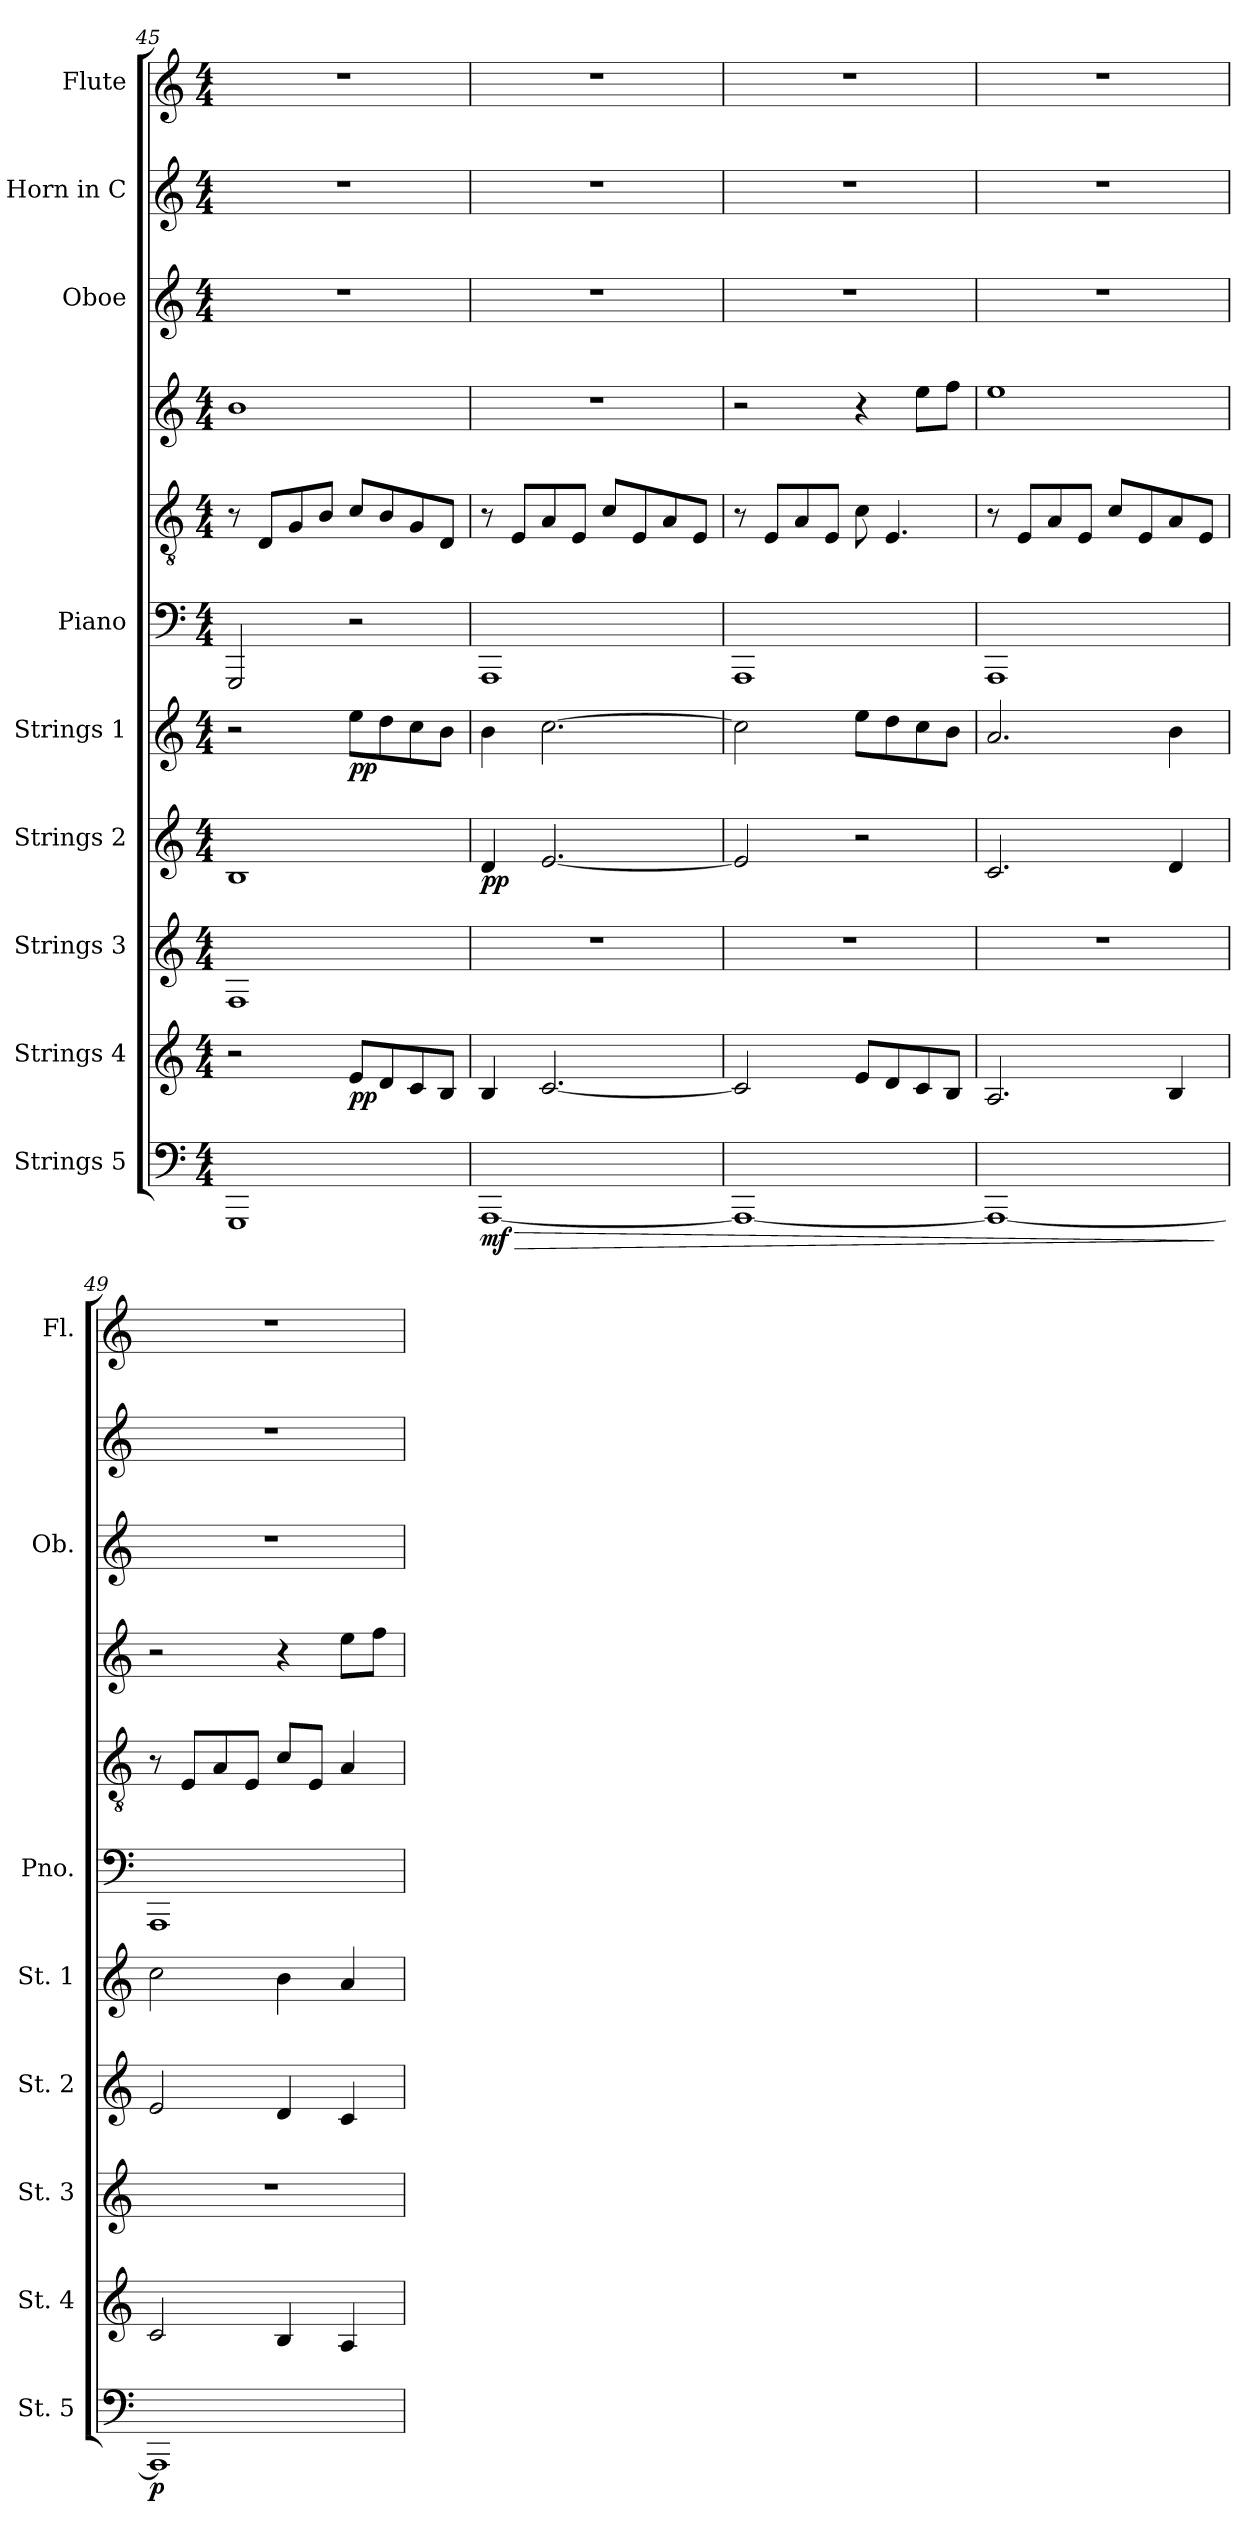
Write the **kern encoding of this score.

**kern	**dynam	**kern	**dynam	**kern	**kern	**dynam	**kern	**dynam	**kern	**kern	**kern	**kern	**kern	**kern
*part9	*part9	*part8	*part8	*part7	*part6	*part6	*part5	*part5	*part4	*part4	*part4	*part3	*part2	*part1
*staff11	*staff11	*staff10	*staff10	*staff9	*staff8	*staff8	*staff7	*staff7	*staff6	*staff5	*staff4	*staff3	*staff2	*staff1
*I"Strings 5	*	*I"Strings 4	*	*I"Strings 3	*I"Strings 2	*	*I"Strings 1	*	*I"Piano	*	*	*I"Oboe	*I"Horn in C	*I"Flute
*I'St. 5	*	*I'St. 4	*	*I'St. 3	*I'St. 2	*	*I'St. 1	*	*I'Pno.	*	*	*I'Ob.	*	*I'Fl.
*clefF4	*	*clefG2	*	*clefG2	*clefG2	*	*clefG2	*	*clefF4	*clefGv2	*clefG2	*clefG2	*clefG2	*clefG2
*	*	*	*	*	*	*	*	*	*	*	*	*	*ITrd7c12	*
*k[]	*	*k[]	*	*k[]	*k[]	*	*k[]	*	*k[]	*k[]	*k[]	*k[]	*k[]	*k[]
*M4/4	*	*M4/4	*	*M4/4	*M4/4	*	*M4/4	*	*M4/4	*M4/4	*M4/4	*M4/4	*M4/4	*M4/4
=45	=45	=45	=45	=45	=45	=45	=45	=45	=45	=45	=45	=45	=45	=45
1GGG	.	2r	.	1F	1B	.	2r	.	2GGG/	8r	1b	1r	1r	1r
.	.	.	.	.	.	.	.	.	.	8D/L	.	.	.	.
.	.	.	.	.	.	.	.	.	.	8G/	.	.	.	.
.	.	.	.	.	.	.	.	.	.	8B/J	.	.	.	.
!	!	!	!LO:DY:b	!	!	!	!	!LO:DY:b	!	!	!	!	!	!
.	.	8e/L	pp	.	.	.	8ee\L	pp	2r	8c/L	.	.	.	.
.	.	8d/	.	.	.	.	8dd\	.	.	8B/	.	.	.	.
.	.	8c/	.	.	.	.	8cc\	.	.	8G/	.	.	.	.
.	.	8B/J	.	.	.	.	8b\J	.	.	8D/J	.	.	.	.
!!LO:PB:g=z
=46	=46	=46	=46	=46	=46	=46	=46	=46	=46	=46	=46	=46	=46	=46
!	!LO:HP:b	!	!	!	!	!	!	!	!	!	!	!	!	!
!	!LO:DY:n=1:b	!	!	!	!	!LO:DY:b	!	!	!	!	!	!	!	!
[1AAA	> mf	4B/	.	1r	4d/	pp	4b\	.	1AAA	8r	1r	1r	1r	1r
.	.	.	.	.	.	.	.	.	.	8E/L	.	.	.	.
.	.	[2.c/	.	.	[2.e/	.	[2.cc\	.	.	8A/	.	.	.	.
.	.	.	.	.	.	.	.	.	.	8E/J	.	.	.	.
.	.	.	.	.	.	.	.	.	.	8c/L	.	.	.	.
.	.	.	.	.	.	.	.	.	.	8E/	.	.	.	.
.	.	.	.	.	.	.	.	.	.	8A/	.	.	.	.
.	.	.	.	.	.	.	.	.	.	8E/J	.	.	.	.
=47	=47	=47	=47	=47	=47	=47	=47	=47	=47	=47	=47	=47	=47	=47
1AAA_	.	2c/]	.	1r	2e/]	.	2cc\]	.	1AAA	8r	2r	1r	1r	1r
.	.	.	.	.	.	.	.	.	.	8E/L	.	.	.	.
.	.	.	.	.	.	.	.	.	.	8A/	.	.	.	.
.	.	.	.	.	.	.	.	.	.	8E/J	.	.	.	.
.	.	8e/L	.	.	2r	.	8ee\L	.	.	8c\	4r	.	.	.
.	.	8d/	.	.	.	.	8dd\	.	.	4.E/	.	.	.	.
.	.	8c/	.	.	.	.	8cc\	.	.	.	8ee\L	.	.	.
.	.	8B/J	.	.	.	.	8b\J	.	.	.	8ff\J	.	.	.
=48	=48	=48	=48	=48	=48	=48	=48	=48	=48	=48	=48	=48	=48	=48
1AAA_	.	2.A/	.	1r	2.c/	.	2.a/	.	1AAA	8r	1ee	1r	1r	1r
.	.	.	.	.	.	.	.	.	.	8E/L	.	.	.	.
.	.	.	.	.	.	.	.	.	.	8A/	.	.	.	.
.	.	.	.	.	.	.	.	.	.	8E/J	.	.	.	.
.	.	.	.	.	.	.	.	.	.	8c/L	.	.	.	.
.	.	.	.	.	.	.	.	.	.	8E/	.	.	.	.
.	.	4B/	.	.	4d/	.	4b\	.	.	8A/	.	.	.	.
.	.	.	.	.	.	.	.	.	.	8E/J	.	.	.	.
.	]	.	.	.	.	.	.	.	.	.	.	.	.	.
=49	=49	=49	=49	=49	=49	=49	=49	=49	=49	=49	=49	=49	=49	=49
!	!LO:DY:b	!	!	!	!	!	!	!	!	!	!	!	!	!
1AAA]	p	2c/	.	1r	2e/	.	2cc\	.	1AAA	8r	2r	1r	1r	1r
.	.	.	.	.	.	.	.	.	.	8E/L	.	.	.	.
.	.	.	.	.	.	.	.	.	.	8A/	.	.	.	.
.	.	.	.	.	.	.	.	.	.	8E/J	.	.	.	.
.	.	4B/	.	.	4d/	.	4b\	.	.	8c/L	4r	.	.	.
.	.	.	.	.	.	.	.	.	.	8E/J	.	.	.	.
.	.	4A/	.	.	4c/	.	4a/	.	.	4A/	8ee\L	.	.	.
.	.	.	.	.	.	.	.	.	.	.	8ff\J	.	.	.
=	=	=	=	=	=	=	=	=	=	=	=	=	=	=
*-	*-	*-	*-	*-	*-	*-	*-	*-	*-	*-	*-	*-	*-	*-
